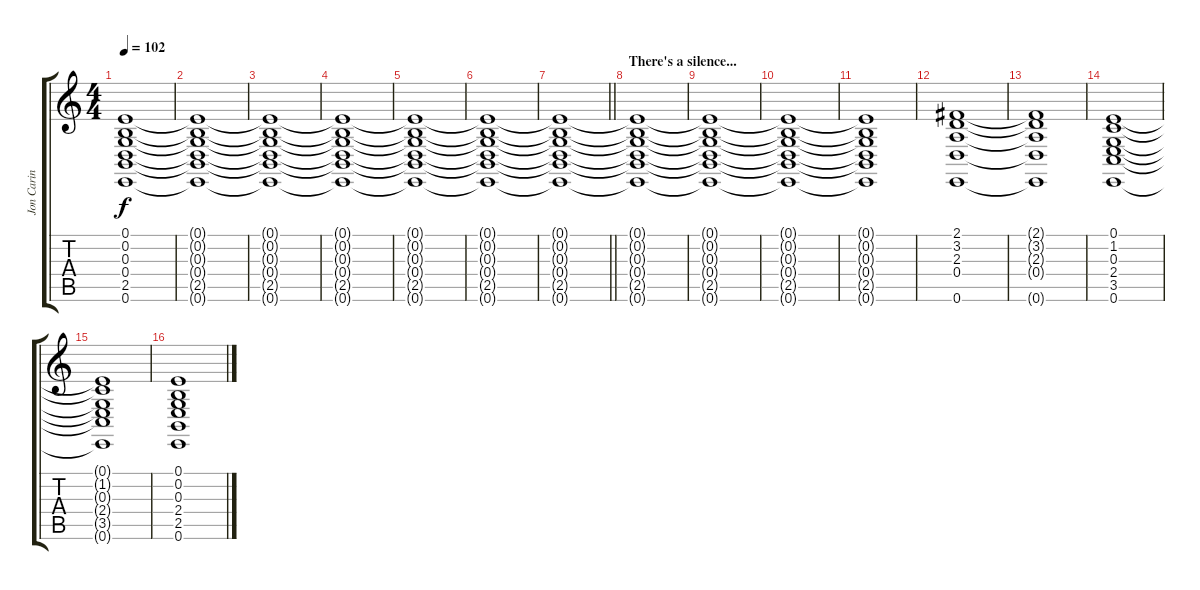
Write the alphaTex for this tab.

\track ("Jon Carin" "Jon Carin") {instrument pad3polysynth}
\staff {score tabs}
\tuning (E4 B3 G3 D3 A2 E2) {hide}
\ts (4 4)
\tempo 102
\clef g2
\ks c
(0.1{t} 0.2{t} 0.3{t} 0.4{t} 2.5{t} 0.6{t}).1{dy f} |
(0.1{t} 0.2{t} 0.3{t} 0.4{t} 2.5{t} 0.6{t}).1 |
(0.1{t} 0.2{t} 0.3{t} 0.4{t} 2.5{t} 0.6{t}).1 |
(0.1{t} 0.2{t} 0.3{t} 0.4{t} 2.5{t} 0.6{t}).1 |
(0.1{t} 0.2{t} 0.3{t} 0.4{t} 2.5{t} 0.6{t}).1 |
(0.1{t} 0.2{t} 0.3{t} 0.4{t} 2.5{t} 0.6{t}).1 |
\barLineRight lightlight
(0.1{t} 0.2{t} 0.3{t} 0.4{t} 2.5{t} 0.6{t}).1 |
\section ("" "There's a silence...")
(0.1{t} 0.2{t} 0.3{t} 0.4{t} 2.5{t} 0.6{t}).1 |
(0.1{t} 0.2{t} 0.3{t} 0.4{t} 2.5{t} 0.6{t}).1 |
(0.1{t} 0.2{t} 0.3{t} 0.4{t} 2.5{t} 0.6{t}).1 |
(0.1{t} 0.2{t} 0.3{t} 0.4{t} 2.5{t} 0.6{t}).1 |
(2.1 3.2 2.3 0.4 0.6).1 |
(2.1{t} 3.2{t} 2.3{t} 0.4{t} 0.6{t}).1 |
(0.1 1.2 0.3 2.4 3.5 0.6).1 |
(0.1{t} 1.2{t} 0.3{t} 2.4{t} 3.5{t} 0.6{t}).1 |
(0.1 0.2 0.3 2.4 2.5 0.6).1
